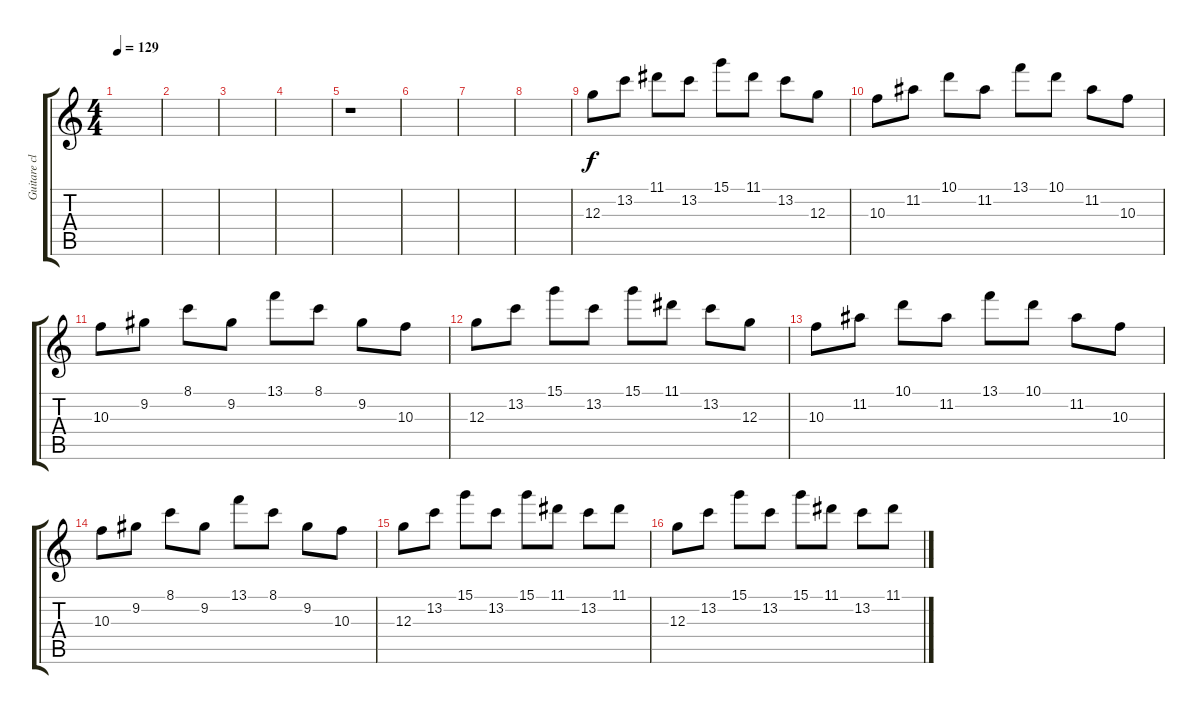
\track ("Guitare clean" "Guitare cl") {instrument distortionguitar}
\staff {score tabs}
\tuning (E4 B3 G3 D3 A2 E2) {hide}
\ts (4 4)
\tempo 129
\clef g2
\ks c
|
|
|
|
r.1 |
|
|
|
12.3.8 13.2.8 11.1.8 13.2.8 15.1.8 11.1.8 13.2.8 12.3.8 |
10.3.8 11.2.8 10.1.8 11.2.8 13.1.8 10.1.8 11.2.8 10.3.8 |
10.3.8 9.2.8 8.1.8 9.2.8 13.1.8 8.1.8 9.2.8 10.3.8 |
12.3.8 13.2.8 15.1.8 13.2.8 15.1.8 11.1.8 13.2.8 12.3.8 |
10.3.8 11.2.8 10.1.8 11.2.8 13.1.8 10.1.8 11.2.8 10.3.8 |
10.3.8 9.2.8 8.1.8 9.2.8 13.1.8 8.1.8 9.2.8 10.3.8 |
12.3.8 13.2.8 15.1.8 13.2.8 15.1.8 11.1.8 13.2.8 11.1.8 |
12.3.8 13.2.8 15.1.8 13.2.8 15.1.8 11.1.8 13.2.8 11.1.8
